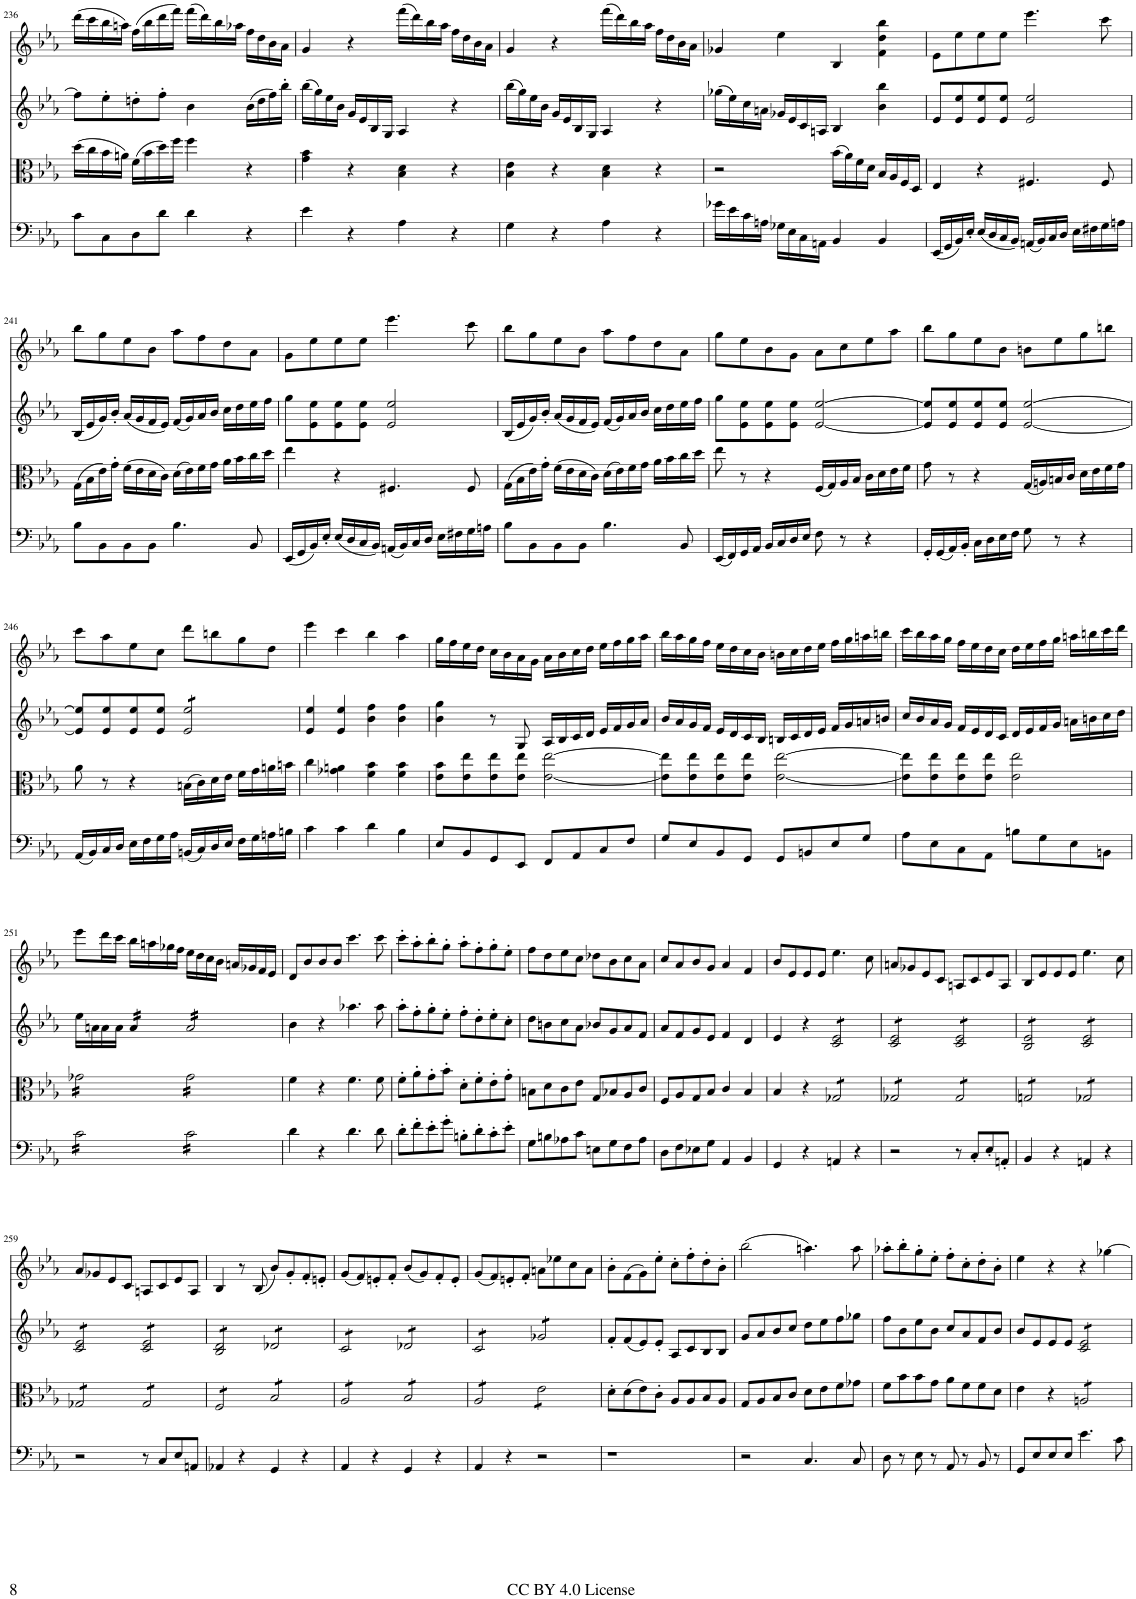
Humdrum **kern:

**kern	**kern	**kern	**kern
*part4	*part3	*part2	*part1
*staff4	*staff3	*staff2	*staff1
*I"Cello	*I"Viola	*I"Violin II	*I"Violin I
*	*I'Vla	*I'Vln	*I'Vln
!!LO:PB:g=z
*clefF4	*clefC3	*clefG2	*clefG2
*k[b-e-a-]	*k[b-e-a-]	*k[b-e-a-]	*k[b-e-a-]
*M4/4	*M4/4	*M4/4	*M4/4
*met(c)	*met(c)	*met(c)	*met(c)
=236	=236	=236	=236
8c\L	(16dd\LL	8ff\L]	(16ddd\LL
.	16cc\	.	16ccc\
8C\	16b-\	8ee-'\	16bb-\
.	16an\JJ)	.	16aan\JJ)
8D\	(16f\LL	8ddn'\	(16ff\LL
.	16b-\	.	16bb-\
8d\J	16dd\)	8ff'\J	16ddd\
.	16ff\JJ	.	16fff\JJ)
4d\	4ff\	4b-\	(16fff\LL
.	.	.	16ddd\)
.	.	.	16bb-\
.	.	.	16aa-X\JJ
4r	4r	(16b-\LL	16ff\LL
.	.	16dd\	16dd\
.	.	16ff\)	16b-\
.	.	16bb-'\JJ	16a-\JJ
=237	=237	=237	=237
4e-\	4g\ 4b-\	(16bb-\LL	4g/
.	.	16gg\)	.
.	.	16ee-\	.
.	.	16b-\JJ	.
4r	4r	16g/LL	4r
.	.	16e-/	.
.	.	16B-/	.
.	.	16G/JJ	.
4A-\	4B-\ 4d\	4A-/	(16fff\LL
.	.	.	16ddd\)
.	.	.	16bb-\
.	.	.	16aa-\JJ
4r	4r	4r	16ff\LL
.	.	.	16dd\
.	.	.	16b-\
.	.	.	16a-\JJ
=238	=238	=238	=238
4G\	4B-\ 4e-\	(16bb-\LL	4g/
.	.	16gg\)	.
.	.	16ee-\	.
.	.	16b-\JJ	.
4r	4r	16g/LL	4r
.	.	16e-/	.
.	.	16B-/	.
.	.	16G/JJ	.
4A-\	4B-\ 4d\	4A-/	(16fff\LL
.	.	.	16ddd\)
.	.	.	16bb-\
.	.	.	16aa-\JJ
4r	4r	4r	16ff\LL
.	.	.	16dd\
.	.	.	16b-\
.	.	.	16a-\JJ
=239	=239	=239	=239
16g-X\LL	2r	(16gg-X\LL	4g-X/
16e-\	.	16ee-\)	.
16c\	.	16cc\	.
16An\JJ	.	16an\JJ	.
16G-X\LL	.	16g-X/LL	4ee-\
16E-\	.	16e-/	.
16C\	.	16c/	.
16AAn\JJ	.	16An/JJ	.
4BB-/	(16b-\LL	4B-/	4B-/
.	16a-\)	.	.
.	16f\	.	.
.	16d\JJ	.	.
4BB-/	16B-/LL	4b-\ 4bb-\	4f\ 4dd\ 4bb-\
.	16A-/	.	.
.	16F/	.	.
.	16D/JJ	.	.
=240	=240	=240	=240
(16EE-/LL	4E-/	8e-/L	8e-\L
16GG/	.	.	.
16BB-/)	.	8e-/ 8ee-/	8ee-\
16E-'/JJ	.	.	.
(16E-/LL	4r	8e-/ 8ee-/	8ee-\
16D/	.	.	.
16C/	.	8e-/ 8ee-/J	8ee-\J
16BB-/JJ)	.	.	.
(16AAn/LL	4.F#X/	2e-/ 2ee-/	4.eee-\
16BB-/)	.	.	.
16C/	.	.	.
16D/JJ	.	.	.
16E-\LL	.	.	.
16F#X\	.	.	.
16G\	8F#/	.	8ccc\
16An\JJ	.	.	.
!!LO:LB:g=z
=241	=241	=241	=241
8B-\L	(16G\LL	(16B-/LL	8bb-\L
.	16B-\	16e-/	.
8BB-\	16e-\)	16g/)	8gg\
.	16g'\JJ	16b-'/JJ	.
8BB-\	(16f\LL	(16a-/LL	8ee-\
.	16e-\	16g/	.
8BB-\J	16d\	16f/	8b-\J
.	16c\JJ)	16e-/JJ)	.
4.B-\	(16d\LL	(16f/LL	8aa-\L
.	16e-\)	16g/)	.
.	16f\	16a-/	8ff\
.	16g\JJ	16b-/JJ	.
.	16a-\LL	16cc\LL	8dd\
.	16b-\	16dd\	.
8BB-/	16cc\	16ee-\	8a-\J
.	16dd\JJ	16ff\JJ	.
=242	=242	=242	=242
(16EE-/LL	4ee-\	8gg\L	8g\L
16GG/	.	.	.
16BB-/)	.	8e-\ 8ee-\	8ee-\
16E-'/JJ	.	.	.
(16E-/LL	4r	8e-\ 8ee-\	8ee-\
16D/	.	.	.
16C/	.	8e-\ 8ee-\J	8ee-\J
16BB-/JJ)	.	.	.
(16AAn/LL	4.F#X/	2e-/ 2ee-/	4.eee-\
16BB-/)	.	.	.
16C/	.	.	.
16D/JJ	.	.	.
16E-\LL	.	.	.
16F#X\	.	.	.
16G\	8F#/	.	8ccc\
16An\JJ	.	.	.
=243	=243	=243	=243
8B-\L	(16G\LL	(16B-/LL	8bb-\L
.	16B-\	16e-/	.
8BB-\	16e-\)	16g/)	8gg\
.	16g'\JJ	16b-'/JJ	.
8BB-\	(16f\LL	(16a-/LL	8ee-\
.	16e-\	16g/	.
8BB-\J	16d\	16f/	8b-\J
.	16c\JJ)	16e-/JJ)	.
4.B-\	(16d\LL	(16f/LL	8aa-\L
.	16e-\)	16g/)	.
.	16f\	16a-/	8ff\
.	16g\JJ	16b-/JJ	.
.	16a-\LL	16cc\LL	8dd\
.	16b-\	16dd\	.
8BB-/	16cc\	16ee-\	8a-\J
.	16dd\JJ	16ff\JJ	.
=244	=244	=244	=244
(16EE-/LL	8ee-\	8gg\L	8gg\L
16FF/)	.	.	.
16GG/	8r	8e-\ 8ee-\	8ee-\
16AA-/JJ	.	.	.
16BB-/LL	4r	8e-\ 8ee-\	8b-\
16C/	.	.	.
16D/	.	8e-\ 8ee-\J	8g\J
16E-/JJ	.	.	.
8F\	(16F/LL	[2e-/ [2ee-/	8a-\L
.	16G/)	.	.
8r	16A-/	.	8cc\
.	16B-/JJ	.	.
4r	16c\LL	.	8ee-\
.	16d\	.	.
.	16e-\	.	8aa-\J
.	16f\JJ	.	.
=245	=245	=245	=245
16GG'/LL	8g\	8e-/] 8ee-/]L	8bb-\L
(16GG/	.	.	.
16AA-/)	8r	8e-/ 8ee-/	8gg\
16BB-'/JJ	.	.	.
16C\LL	4r	8e-/ 8ee-/	8ee-\
16D\	.	.	.
16E-\	.	8e-/ 8ee-/J	8b-\J
16F\JJ	.	.	.
8G\	(16G/LL	[2e-/ [2ee-/	8bn\L
.	16An/)	.	.
8r	16Bn/	.	8ee-\
.	16c/JJ	.	.
4r	16d\LL	.	8gg\
.	16e-\	.	.
.	16f\	.	8bbn\J
.	16g\JJ	.	.
!!LO:LB:g=z
=246	=246	=246	=246
(16AA-/LL	8a-\	8e-/] 8ee-/]L	8ccc\L
16BB-/)	.	.	.
16C/	8r	8e-/ 8ee-/	8aa-\
16D/JJ	.	.	.
16E-\LL	4r	8e-/ 8ee-/	8ee-\
16F\	.	.	.
16G\	.	8e-/ 8ee-/J	8cc\J
16A-\JJ	.	.	.
*	*	*tremolo	*
(16BBn/LL	(16Bn\LL	8e-/ 8ee-/L	8ddd\L
16C/)	16c\)	.	.
16D/	16d\	8e-/ 8ee-/	8bbn\
16E-/JJ	16e-\JJ	.	.
16F\LL	16f\LL	8e-/ 8ee-/	8gg\
16G\	16g\	.	.
16An\	16an\	8e-/ 8ee-/J	8dd\J
*	*	*Xtremolo	*
16Bn\JJ	16bn\JJ	.	.
=247	=247	=247	=247
4c\	4cc\	4e-/ 4ee-/	4eee-\
4c\	4g-X\ 4an\	4e-/ 4ee-/	4ccc\
4d\	4f\ 4b-\	4b-\ 4ff\	4bb-\
4B-\	4f\ 4b-\	4b-\ 4ff\	4aa-\
=248	=248	=248	=248
8E-/L	8e-\ 8b-\L	4b-\ 4gg\	16gg\LL
.	.	.	16ff\
8BB-/	8e-\ 8ee-\	.	16ee-\
.	.	.	16dd\JJ
8GG/	8e-\ 8ee-\	8r	16cc\LL
.	.	.	16b-\
8EE-/J	8e-\ 8ee-\J	8G/	16a-\
.	.	.	16g\JJ
8FF/L	[2e-\ [2ee-\	16A-/LL	16a-\LL
.	.	16B-/	16b-\
8AA-/	.	16c/	16cc\
.	.	16d/JJ	16dd\JJ
8C/	.	16e-/LL	16ee-\LL
.	.	16f/	16ff\
8F/J	.	16g/	16gg\
.	.	16a-/JJ	16aa-\JJ
=249	=249	=249	=249
8G/L	8e-\] 8ee-\]L	16b-/LL	16bb-\LL
.	.	16a-/	16aa-\
8E-/	8e-\ 8ee-\	16g/	16gg\
.	.	16f/JJ	16ff\JJ
8BB-/	8e-\ 8ee-\	16e-/LL	16ee-\LL
.	.	16d/	16dd\
8GG/J	8e-\ 8ee-\J	16c/	16cc\
.	.	16B-/JJ	16b-\JJ
8GG/L	[2e-\ [2ee-\	16Bn/LL	16bn\LL
.	.	16c/	16cc\
8BBn/	.	16d/	16dd\
.	.	16e-/JJ	16ee-\JJ
8E-/	.	16f/LL	16ff\LL
.	.	16g/	16gg\
8G/J	.	16an/	16aan\
.	.	16bn/JJ	16bbn\JJ
=250	=250	=250	=250
8A-\L	8e-\] 8ee-\]L	16cc/LL	16ccc\LL
.	.	16b-/	16bb-\
8E-\	8e-\ 8ee-\	16a-/	16aa-\
.	.	16g/JJ	16gg\JJ
8C\	8e-\ 8ee-\	16f/LL	16ff\LL
.	.	16e-/	16ee-\
8AA-\J	8e-\ 8ee-\J	16d/	16dd\
.	.	16c/JJ	16cc\JJ
8Bn\L	2e-\ 2ee-\	16d/LL	16dd\LL
.	.	16e-/	16ee-\
8G\	.	16f/	16ff\
.	.	16g/JJ	16gg\JJ
8E-\	.	16an\LL	16aan\LL
.	.	16bn\	16bbn\
8BBn\J	.	16cc\	16ccc\
.	.	16dd\JJ	16ddd\JJ
!!LO:LB:g=z
=251	=251	=251	=251
*tremolo	*	*	*
*	*tremolo	*	*
16c\LL	16g-X\LL	16ee-\LL	8eee-\L
16c\	16g-X\	16an\	.
16c\	16g-X\	16a\	16ddd\L
16c\	16g-X\	16a\JJ	16ccc\JJ
*	*	*tremolo	*
16c\	16g-X\	16a/LL	16bb-\LL
16c\	16g-X\	16a/	16aan\
16c\	16g-X\	16a/	16gg-X\
16c\JJ	16g-X\JJ	16a/JJ	16ff\JJ
16c\LL	16g-\LL	16a/LL	16ee-\LL
16c\	16g-\	16a/	16dd\
16c\	16g-\	16a/	16cc\
16c\	16g-\	16a/	16b-\JJ
16c\	16g-\	16a/	16an/LL
16c\	16g-\	16a/	16g-X/
16c\	16g-\	16a/	16f/
16c\JJ	16g-\JJ	16a/JJ	16e-/JJ
*	*	*Xtremolo	*
*	*Xtremolo	*	*
*Xtremolo	*	*	*
=252	=252	=252	=252
4d\	4f\	4b-\	8d/L
.	.	.	8b-/
4r	4r	4r	8b-/
.	.	.	8b-/J
4.d\	4.f\	4.aa-X\	4.ccc\
8d\	8f\	8aa-\	8ccc\
=253	=253	=253	=253
8d'\L	8f'\L	8aa-'\L	8ccc'\L
8f'\	8a-'\	8ff'\	8aa-'\
8e-'\	8g'\	8gg'\	8bb-'\
8g'\J	8b-'\J	8ee-'\J	8gg'\J
8Bn'\L	8d'\L	8ff'\L	8aa-'\L
8d'\	8f'\	8dd'\	8ff'\
8c'\	8e-'\	8ee-'\	8gg'\
8e-'\J	8g'\J	8cc'\J	8ee-'\J
=254	=254	=254	=254
8G\L	8Bn\L	8dd\L	8ff\L
8Bn\	8d\	8bn\	8dd\
8A-X\	8c\	8cc\	8ee-\
8c\J	8e-\J	8a-\J	8cc\J
8En\L	8G/L	8b-X/L	8dd-X\L
8G\	8B-X/	8g/	8b-\
8F\	8A-/	8a-/	8cc\
8A-\J	8c/J	8f/J	8a-\J
=255	=255	=255	=255
8D\L	8F/L	8a-/L	8cc/L
8F\	8A-/	8f/	8a-/
8E-X\	8G/	8g/	8b-/
8G\J	8B-/J	8e-/J	8g/J
4AA-/	4c/	4f/	4a-/
4BB-/	4B-/	4d/	4f/
=256	=256	=256	=256
4GG/	4B-/	4e-/	8b-/L
.	.	.	8e-/
4r	4r	4r	8e-/
.	.	.	8e-/J
*	*tremolo	*	*
*	*	*tremolo	*
4AAn/	8G-X/L	8c/ 8e-/L	4.ee-\
.	8G-X/	8c/ 8e-/	.
4r	8G-X/	8c/ 8e-/	.
.	8G-X/J	8c/ 8e-/J	8cc\
=257	=257	=257	=257
2r	8G-X/L	8c/ 8e-/L	8an/L
.	8G-X/	8c/ 8e-/	8g-X/
.	8G-X/	8c/ 8e-/	8e-/
.	8G-X/J	8c/ 8e-/J	8c/J
8r	8G-/L	8c/ 8e-/L	8An/L
8C'/L	8G-/	8c/ 8e-/	8c/
8E-'/	8G-/	8c/ 8e-/	8e-/
8AAn'/J	8G-/J	8c/ 8e-/J	8A/J
=258	=258	=258	=258
4BB-/	8Gn/L	8B-/ 8e-/L	8B-/L
.	8Gn/	8B-/ 8e-/	8e-/
4r	8Gn/	8B-/ 8e-/	8e-/
.	8Gn/J	8B-/ 8e-/J	8e-/J
4AAn/	8G-X/L	8c/ 8e-/L	4.ee-\
.	8G-X/	8c/ 8e-/	.
4r	8G-X/	8c/ 8e-/	.
.	8G-X/J	8c/ 8e-/J	8cc\
!!LO:LB:g=z
=259	=259	=259	=259
2r	8G-X/L	8c/ 8e-/L	8a-/L
.	8G-X/	8c/ 8e-/	8g-X/
.	8G-X/	8c/ 8e-/	8e-/
.	8G-X/J	8c/ 8e-/J	8c/J
8r	8G-/L	8c/ 8e-/L	8An/L
8C/L	8G-/	8c/ 8e-/	8c/
8E-/	8G-/	8c/ 8e-/	8e-/
8AAn/J	8G-/J	8c/ 8e-/J	8A/J
=260	=260	=260	=260
4AA-X/	8F/L	8B-/ 8d/L	4B-/
.	8F/	8B-/ 8d/	.
4r	8F/	8B-/ 8d/	8r
.	8F/J	8B-/ 8d/J	(8B-/
4GG/	8B-/L	8d-X/L	8b-/L)
.	8B-/	8d-X/	8g'/
4r	8B-/	8d-X/	8f'/
.	8B-/J	8d-X/J	8en'/J
=261	=261	=261	=261
4AA-/	8A-/L	8c/L	(8g/L
.	8A-/	8c/	8f/)
4r	8A-/	8c/	8en'/
.	8A-/J	8c/J	8f'/J
4GG/	8B-/L	8d-X/L	(8b-/L
.	8B-/	8d-X/	8g/)
4r	8B-/	8d-X/	8f'/
.	8B-/J	8d-X/J	8e'/J
=262	=262	=262	=262
4AA-/	8A-/L	8c/L	(8g/L
.	8A-/	8c/	8f/)
4r	8A-/	8c/	8en'/
.	8A-/J	8c/J	8f'/J
2r	8e-\L	8g-X/L	8an\L
.	8e-\	8g-X/	8ee-X\
.	8e-\	8g-X/	8cc\
.	8e-\J	8g-X/J	8a\J
*	*	*Xtremolo	*
*	*Xtremolo	*	*
=263	=263	=263	=263
1r	8d'\L	8f'/L	8b-'\L
.	(8d\	(8f/	(8f\
.	8e-\)	8e-/)	8g\)
.	8c'\J	8e-'/J	8ee-'\J
.	8A-/L	8A-/L	8cc'\L
.	8A-/	8c/	8ff'\
.	8B-/	8B-/	8dd'\
.	8A-/J	8B-/J	8b-'\J
=264	=264	=264	=264
2r	8G/L	8g/L	(2bb-\
.	8A-/	8a-/	.
.	8B-/	8b-/	.
.	8c/J	8cc/J	.
4.C/	8d\L	8dd\L	4.aan\)
.	8e-\	8ee-\	.
.	8f\	8ff\	.
8C/	8g-X\J	8gg-X\J	8aa\
=265	=265	=265	=265
8D\	8f\L	8ff\L	8aa-X'\L
8r	8b-\	8b-\	8bb-'\
8E-\	8b-\	8ee-\	8gg'\
8r	8g\J	8b-\J	8ee-'\J
8AA-/	8a-\L	8cc/L	8ff'\L
8r	8f\	8a-/	8cc'\
8BB-/	8f\	8f/	8dd'\
8r	8d\J	8b-/J	8b-'\J
=266	=266	=266	=266
8GG/L	4e-\	8b-/L	4ee-\
8E-/	.	8e-/	.
8E-/	4r	8e-/	4r
8E-/J	.	8e-/J	.
*	*tremolo	*	*
*	*	*tremolo	*
4.e-\	8An/L	8c/ 8e-/L	4r
.	8An/	8c/ 8e-/	.
.	8An/	8c/ 8e-/	[4gg-X\
8c\	8An/J	8c/ 8e-/J	.
*	*	*Xtremolo	*
*	*Xtremolo	*	*
=	=	=	=
*-	*-	*-	*-
